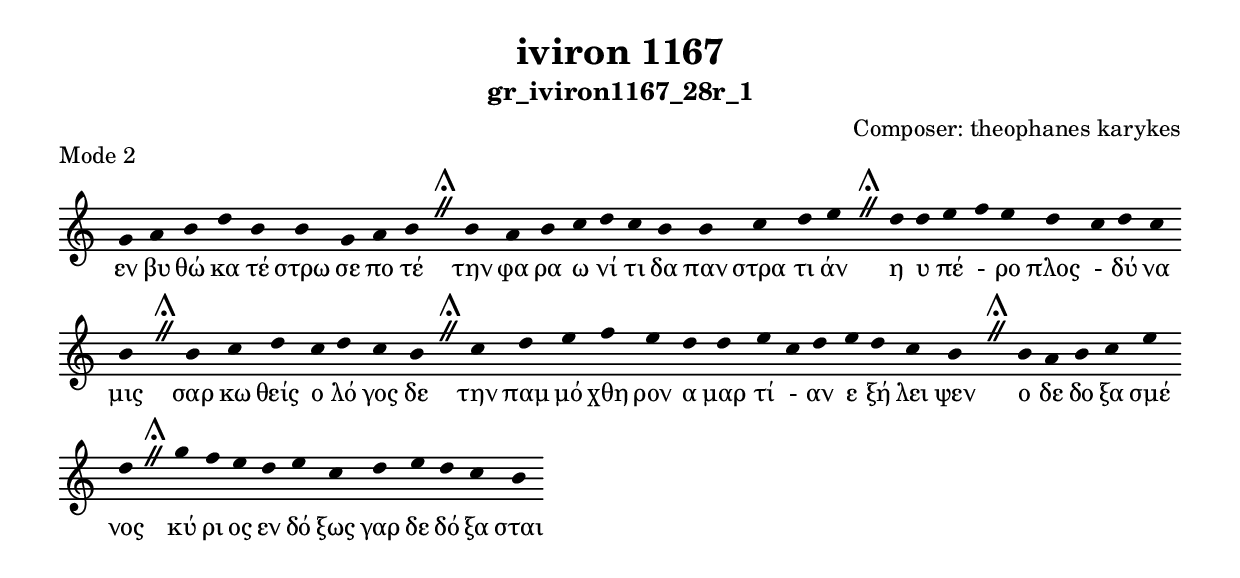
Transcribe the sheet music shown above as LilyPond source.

\include "gregorian.ly"

	\header {
 	  title = "iviron 1167"
	  subtitle = "gr_iviron1167_28r_1"
	  composer = "Composer: theophanes karykes"
	  piece = "Mode 2"
	}

	chant = {
	  g'4 a'4 b'4 d''4 b'4 b'4 g'4 a'4 b'4 \divisioMaior
 b'4 a'4 b'4 c''4 d''4 c''4 b'4 b'4 c''4 d''4 e''4 \divisioMaior
 d''4 d''4 e''4 f''4 e''4 d''4 c''4 d''4 c''4 b'4 \divisioMaior
 b'4 c''4 d''4 c''4 d''4 c''4 b'4 \divisioMaior
 c''4 d''4 e''4 f''4 e''4 d''4 d''4 e''4 c''4 d''4 e''4 d''4 c''4 b'4 \divisioMaior
 b'4 a'4 b'4 c''4 e''4 d''4 \divisioMaior
 g''4 f''4 e''4 d''4 e''4 c''4 d''4 e''4 d''4 c''4 b'4\finalis
	}

	verba = \lyricmode {εν βυ θώ κα τέ στρω σε πο τέ 
την φα ρα ω νί τι δα παν στρα τι άν 
η υ πέ - ρο πλος - δύ να μις 
σαρ κω θείς ο λό γος δε 
την παμ μό χθη ρον α μαρ τί - αν ε ξή λει ψεν 
ο δε δο ξα σμέ νος 
κύ ρι ος εν δό ξως γαρ δε δό ξα σται 
	}


	\score {
	  \new Staff <<
	  \new Voice = "melody" \chant
	  \new Lyrics = "one" \lyricsto melody \verba
	  >>
	  \layout {
	    \context {
	      \Staff
	      \remove "Time_signature_engraver"
	      \remove "Bar_engraver"
	    }
	    \context {
	      \Voice
	      \remove "Stem_engraver"
	    }
	  }
	}